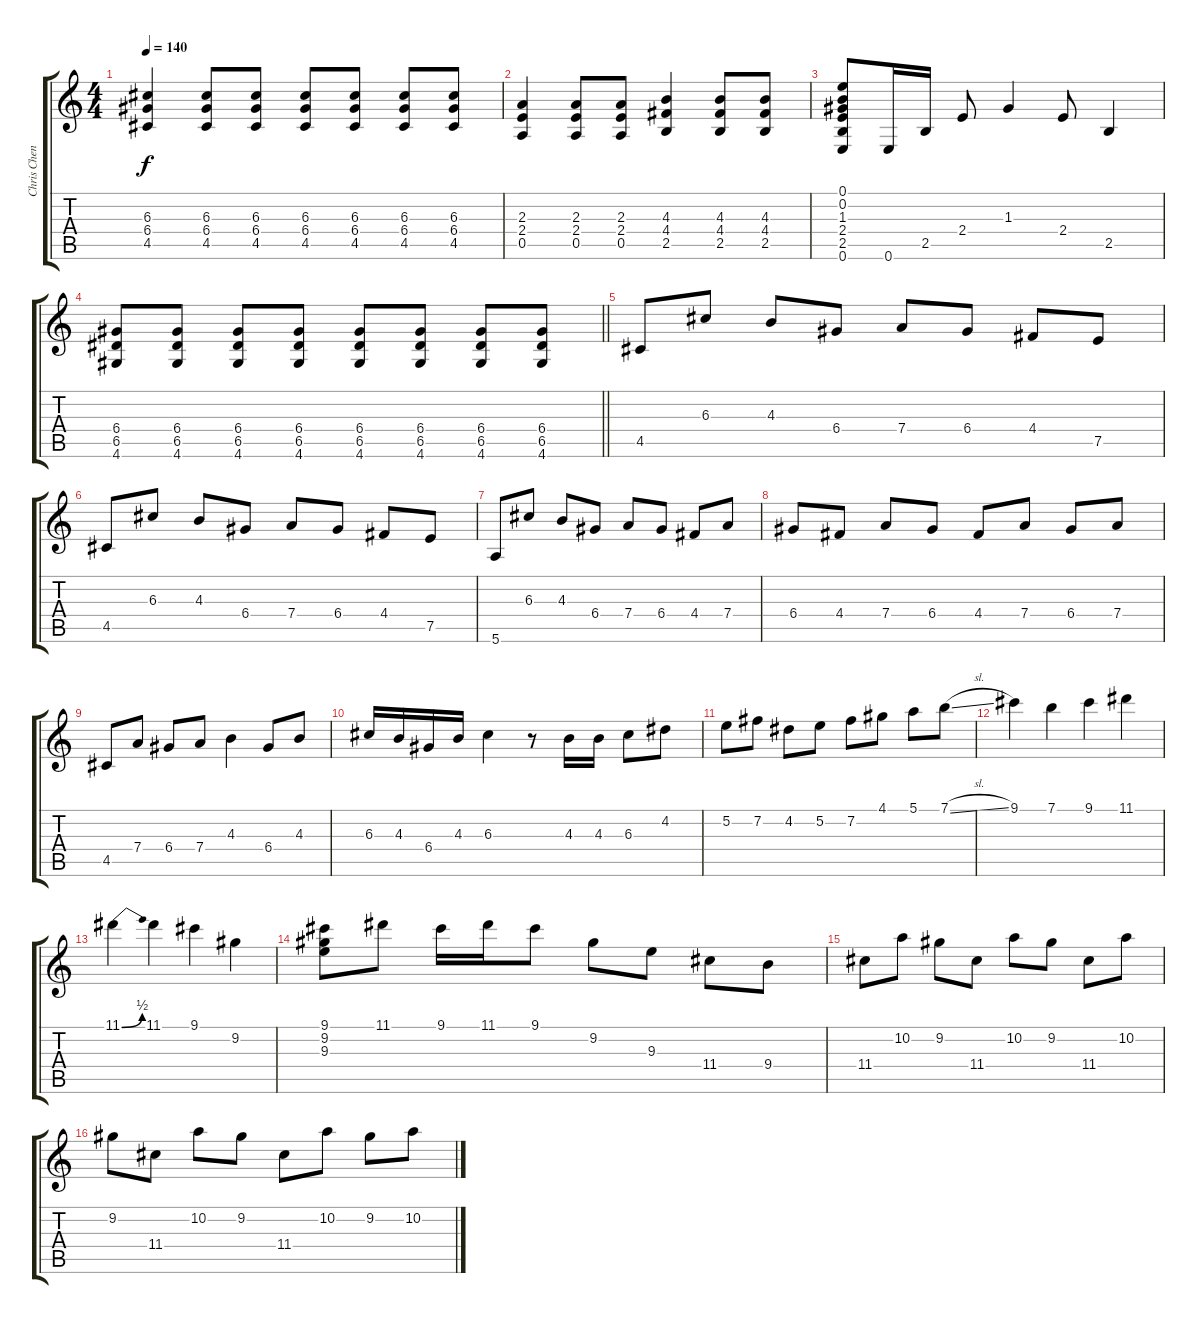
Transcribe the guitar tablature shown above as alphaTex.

\track ("Chris Cheny" "Chris Chen") {instrument overdrivenguitar}
\staff {score tabs}
\tuning (E4 B3 G3 D3 A2 E2) {hide}
\ts (4 4)
\tempo 140
\clef g2
\ks c
(6.3 6.4 4.5).4{dy f} (6.3 6.4 4.5).8 (6.3 6.4 4.5).8 (6.3 6.4 4.5).8 (6.3 6.4 4.5).8 (6.3 6.4 4.5).8 (6.3 6.4 4.5).8 |
(2.3 2.4 0.5).4 (2.3 2.4 0.5).8 (2.3 2.4 0.5).8 (4.3 4.4 2.5).4 (4.3 4.4 2.5).8 (4.3 4.4 2.5).8 |
(0.1 0.2 1.3 2.4 2.5 0.6).8 0.6.16 2.5.16 2.4.8 1.3.4 2.4.8 2.5.4 |
\barLineRight lightlight
(6.4 6.5 4.6).8 (6.4 6.5 4.6).8 (6.4 6.5 4.6).8 (6.4 6.5 4.6).8 (6.4 6.5 4.6).8 (6.4 6.5 4.6).8 (6.4 6.5 4.6).8 (6.4 6.5 4.6).8 |
4.5.8 6.3.8 4.3.8 6.4.8 7.4.8 6.4.8 4.4.8 7.5.8 |
4.5.8 6.3.8 4.3.8 6.4.8 7.4.8 6.4.8 4.4.8 7.5.8 |
5.6.8 6.3.8 4.3.8 6.4.8 7.4.8 6.4.8 4.4.8 7.4.8 |
6.4.8 4.4.8 7.4.8 6.4.8 4.4.8 7.4.8 6.4.8 7.4.8 |
4.5.8 7.4.8 6.4.8 7.4.8 4.3.4 6.4.8 4.3.8 |
6.3.16 4.3.16 6.4.16 4.3.16 6.3.4 r.8 4.3.16 4.3.16 6.3.8 4.2.8 |
5.2.8 7.2.8 4.2.8 5.2.8 7.2.8 4.1.8 5.1.8 7.1{sl}.8 |
9.1.4 7.1.4 9.1.4 11.1.4 |
11.1{be (bend 0 0 60 2)}.4 11.1.4 9.1.4 9.2.4 |
(9.1 9.2 9.3).8 11.1.8 9.1.16 11.1.16 9.1.8 9.2.8 9.3.8 11.4.8 9.4.8 |
11.4.8 10.2.8 9.2.8 11.4.8 10.2.8 9.2.8 11.4.8 10.2.8 |
9.2.8 11.4.8 10.2.8 9.2.8 11.4.8 10.2.8 9.2.8 10.2.8
